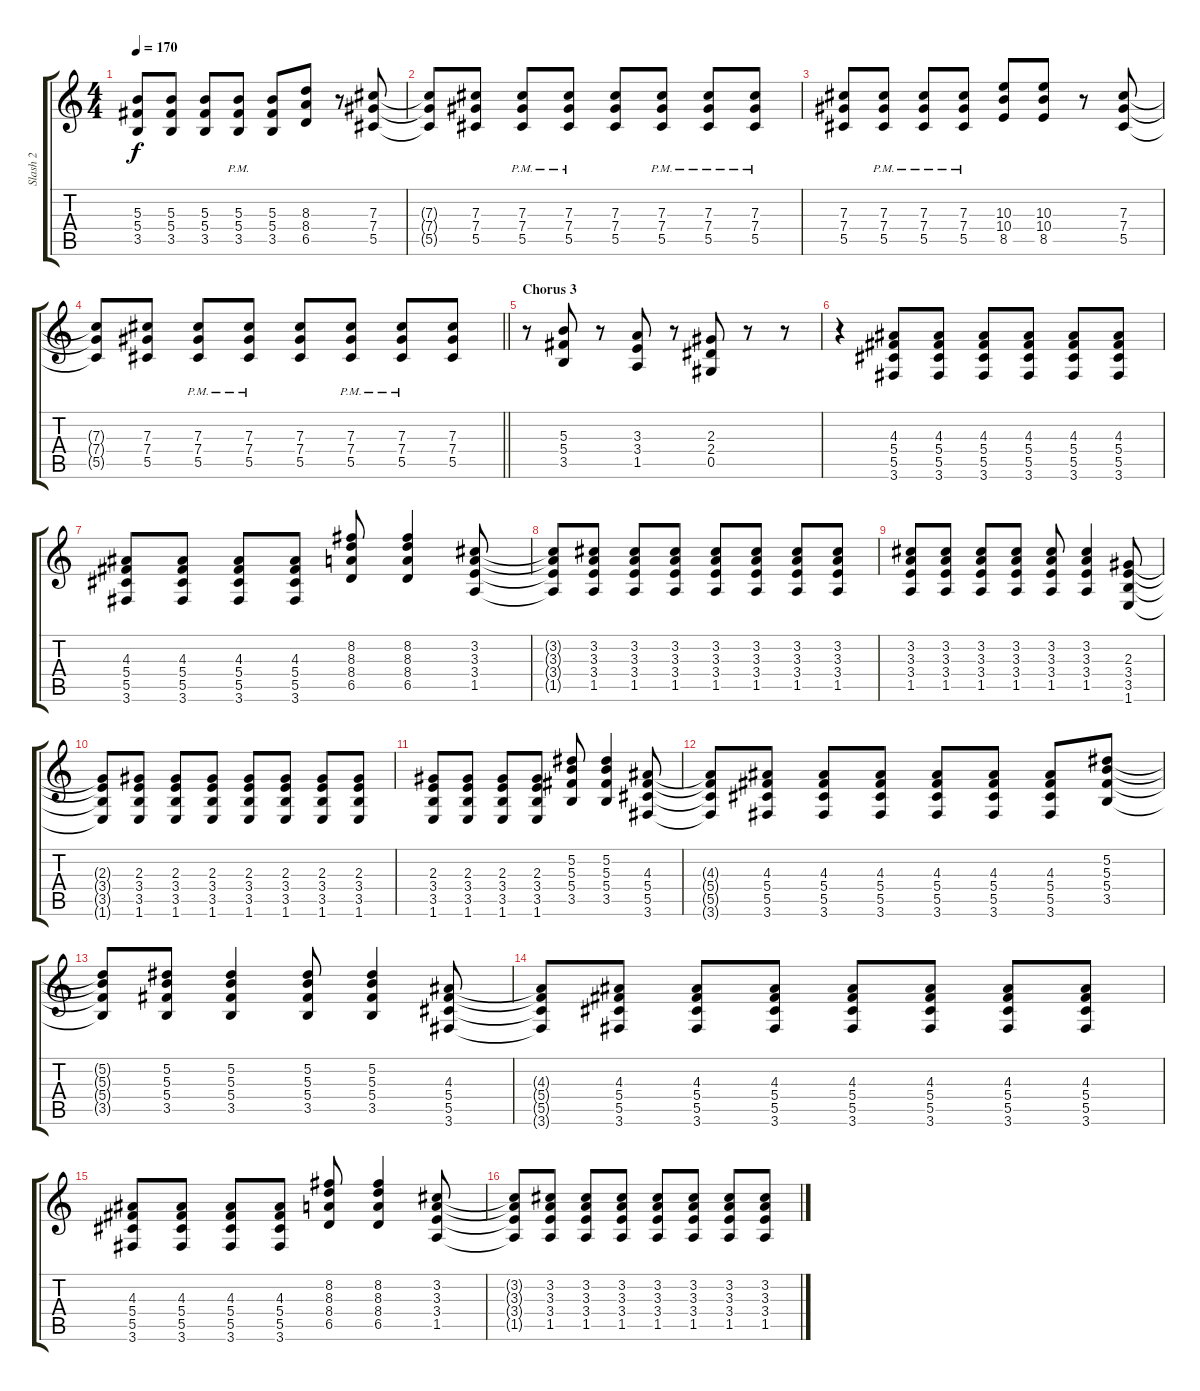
\track ("Slash 2" "Slash 2") {instrument distortionguitar}
\staff {score tabs}
\tuning (Eb4 Bb3 Gb3 Db3 Ab2 Eb2) {hide}
\ts (4 4)
\tempo 170
\clef g2
\ks c
(5.3{t} 5.4{t} 3.5{t}).8{dy f} (5.3 5.4 3.5).8 (5.3 5.4 3.5).8 (5.3{pm} 5.4{pm} 3.5{pm}).8 (5.3 5.4 3.5).8 (8.3 8.4 6.5).8 r.8 (7.3 7.4 5.5).8 |
(7.3{t} 7.4{t} 5.5{t}).8 (7.3 7.4 5.5).8 (7.3{pm} 7.4{pm} 5.5{pm}).8 (7.3{pm} 7.4{pm} 5.5{pm}).8 (7.3 7.4 5.5).8 (7.3{pm} 7.4{pm} 5.5{pm}).8 (7.3{pm} 7.4{pm} 5.5{pm}).8 (7.3{pm} 7.4{pm} 5.5{pm}).8 |
(7.3 7.4 5.5).8 (7.3{pm} 7.4{pm} 5.5{pm}).8 (7.3{pm} 7.4{pm} 5.5{pm}).8 (7.3{pm} 7.4{pm} 5.5{pm}).8 (10.3 10.4 8.5).8 (10.3 10.4 8.5).8 r.8 (7.3 7.4 5.5).8 |
\barLineRight lightlight
(7.3{t} 7.4{t} 5.5{t}).8 (7.3 7.4 5.5).8 (7.3{pm} 7.4{pm} 5.5{pm}).8 (7.3{pm} 7.4{pm} 5.5{pm}).8 (7.3 7.4 5.5).8 (7.3{pm} 7.4{pm} 5.5{pm}).8 (7.3{pm} 7.4{pm} 5.5{pm}).8 (7.3 7.4 5.5).8 |
\section ("" "Chorus 3")
r.8 (5.3 5.4 3.5).8 r.8 (3.3 3.4 1.5).8 r.8 (2.3 2.4 0.5).8 r.8 r.8 |
r.4 (4.3 5.4 5.5 3.6).8 (4.3 5.4 5.5 3.6).8 (4.3 5.4 5.5 3.6).8 (4.3 5.4 5.5 3.6).8 (4.3 5.4 5.5 3.6).8 (4.3 5.4 5.5 3.6).8 |
(4.3 5.4 5.5 3.6).8 (4.3 5.4 5.5 3.6).8 (4.3 5.4 5.5 3.6).8 (4.3 5.4 5.5 3.6).8 (8.2 8.3 8.4 6.5).8 (8.2 8.3 8.4 6.5).4 (3.2 3.3 3.4 1.5).8 |
(3.2{t} 3.3{t} 3.4{t} 1.5{t}).8 (3.2 3.3 3.4 1.5).8 (3.2 3.3 3.4 1.5).8 (3.2 3.3 3.4 1.5).8 (3.2 3.3 3.4 1.5).8 (3.2 3.3 3.4 1.5).8 (3.2 3.3 3.4 1.5).8 (3.2 3.3 3.4 1.5).8 |
(3.2 3.3 3.4 1.5).8 (3.2 3.3 3.4 1.5).8 (3.2 3.3 3.4 1.5).8 (3.2 3.3 3.4 1.5).8 (3.2 3.3 3.4 1.5).8 (3.2 3.3 3.4 1.5).4 (2.3 3.4 3.5 1.6).8 |
(2.3{t} 3.4{t} 3.5{t} 1.6{t}).8 (2.3 3.4 3.5 1.6).8 (2.3 3.4 3.5 1.6).8 (2.3 3.4 3.5 1.6).8 (2.3 3.4 3.5 1.6).8 (2.3 3.4 3.5 1.6).8 (2.3 3.4 3.5 1.6).8 (2.3 3.4 3.5 1.6).8 |
(2.3 3.4 3.5 1.6).8 (2.3 3.4 3.5 1.6).8 (2.3 3.4 3.5 1.6).8 (2.3 3.4 3.5 1.6).8 (5.2 5.3 5.4 3.5).8 (5.2 5.3 5.4 3.5).4 (4.3 5.4 5.5 3.6).8 |
(4.3{t} 5.4{t} 5.5{t} 3.6{t}).8 (4.3 5.4 5.5 3.6).8 (4.3 5.4 5.5 3.6).8 (4.3 5.4 5.5 3.6).8 (4.3 5.4 5.5 3.6).8 (4.3 5.4 5.5 3.6).8 (4.3 5.4 5.5 3.6).8 (5.2 5.3 5.4 3.5).8 |
(5.2{t} 5.3{t} 5.4{t} 3.5{t}).8 (5.2 5.3 5.4 3.5).8 (5.2 5.3 5.4 3.5).4 (5.2 5.3 5.4 3.5).8 (5.2 5.3 5.4 3.5).4 (4.3 5.4 5.5 3.6).8 |
(4.3{t} 5.4{t} 5.5{t} 3.6{t}).8 (4.3 5.4 5.5 3.6).8 (4.3 5.4 5.5 3.6).8 (4.3 5.4 5.5 3.6).8 (4.3 5.4 5.5 3.6).8 (4.3 5.4 5.5 3.6).8 (4.3 5.4 5.5 3.6).8 (4.3 5.4 5.5 3.6).8 |
(4.3 5.4 5.5 3.6).8 (4.3 5.4 5.5 3.6).8 (4.3 5.4 5.5 3.6).8 (4.3 5.4 5.5 3.6).8 (8.2 8.3 8.4 6.5).8 (8.2 8.3 8.4 6.5).4 (3.2 3.3 3.4 1.5).8 |
(3.2{t} 3.3{t} 3.4{t} 1.5{t}).8 (3.2 3.3 3.4 1.5).8 (3.2 3.3 3.4 1.5).8 (3.2 3.3 3.4 1.5).8 (3.2 3.3 3.4 1.5).8 (3.2 3.3 3.4 1.5).8 (3.2 3.3 3.4 1.5).8 (3.2 3.3 3.4 1.5).8
